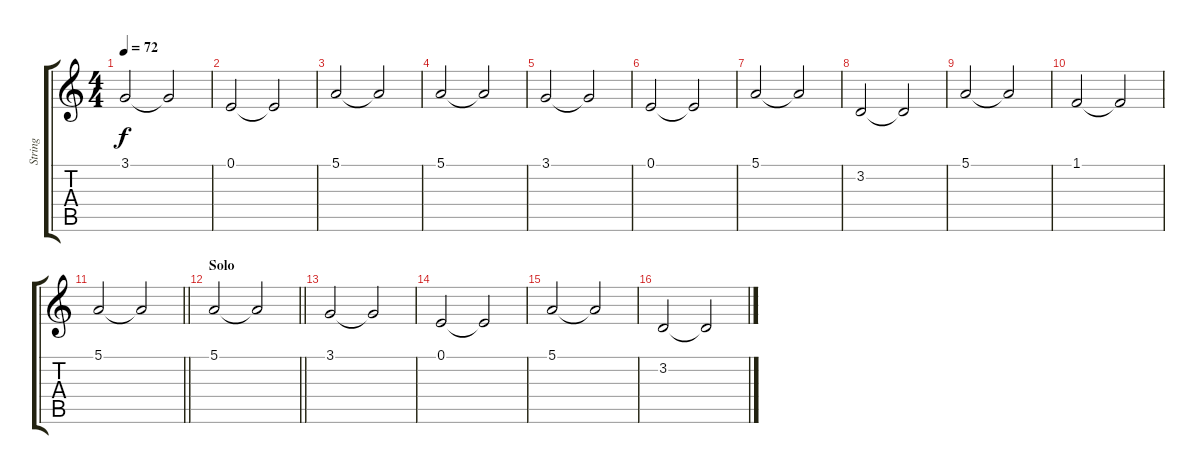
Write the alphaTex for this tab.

\track ("String" "String") {instrument stringensemble1}
\staff {score tabs}
\tuning (E4 B3 G3 D3 A2 E2) {hide}
\ts (4 4)
\tempo 72
\clef g2
\ks c
3.1.2{dy f} 3.1{t}.2 |
0.1.2 0.1{t}.2 |
5.1.2 5.1{t}.2 |
5.1.2 5.1{t}.2 |
3.1.2 3.1{t}.2 |
0.1.2 0.1{t}.2 |
5.1.2 5.1{t}.2 |
3.2.2 3.2{t}.2 |
5.1.2 5.1{t}.2 |
1.1.2 1.1{t}.2 |
\barLineRight lightlight
5.1.2 5.1{t}.2 |
\section ("" "Solo")
\barLineRight lightlight
5.1.2 5.1{t}.2 |
\section ("" "")
3.1.2 3.1{t}.2 |
0.1.2 0.1{t}.2 |
5.1.2 5.1{t}.2 |
3.2.2 3.2{t}.2
